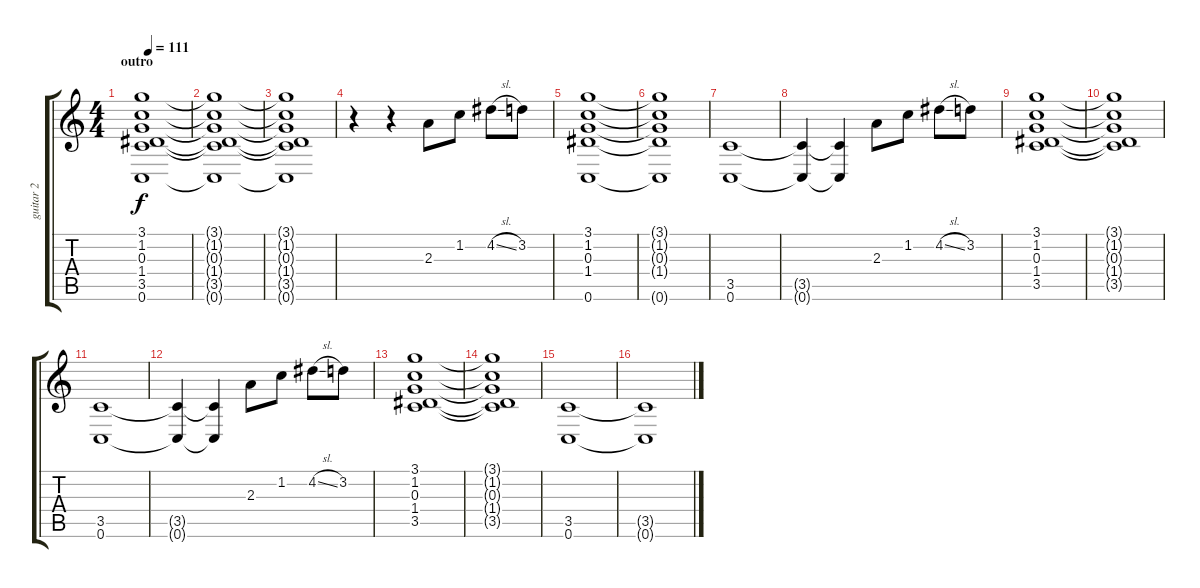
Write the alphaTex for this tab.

\track ("guitar 2" "guitar 2") {instrument overdrivenguitar}
\staff {score tabs}
\tuning (E4 B3 G3 D3 A2 C2) {hide}
\ts (4 4)
\section ("" "outro")
\tempo 111
\clef g2
\ks c
(3.1 1.2 0.3 1.4 3.5 0.6).1{dy f volume 11 instrument overdrivenguitar} |
(3.1{t} 1.2{t} 0.3{t} 1.4{t} 3.5{t} 0.6{t}).1 |
(3.1{t} 1.2{t} 0.3{t} 1.4{t} 3.5{t} 0.6{t}).1 |
r.4 r.4 2.3.8 1.2.8 4.2{sl}.8 3.2.8 |
(3.1 1.2 0.3 1.4 0.6).1 |
(3.1{t} 1.2{t} 0.3{t} 1.4{t} 0.6{t}).1 |
(3.5 0.6).1{volume 11 instrument distortionguitar} |
(3.5{t} 0.6{t}).4 (3.5{t} 0.6{t}).4 2.3.8{volume 11 instrument overdrivenguitar} 1.2.8 4.2{sl}.8 3.2.8 |
(3.1 1.2 0.3 1.4 3.5).1 |
(3.1{t} 1.2{t} 0.3{t} 1.4{t} 3.5{t}).1 |
(3.5 0.6).1{volume 11 instrument distortionguitar} |
(3.5{t} 0.6{t}).4 (3.5{t} 0.6{t}).4 2.3.8{volume 11 instrument overdrivenguitar} 1.2.8 4.2{sl}.8 3.2.8 |
(3.1 1.2 0.3 1.4 3.5).1 |
(3.1{t} 1.2{t} 0.3{t} 1.4{t} 3.5{t}).1 |
(3.5 0.6).1{volume 11 instrument distortionguitar} |
(3.5{t} 0.6{t}).1
